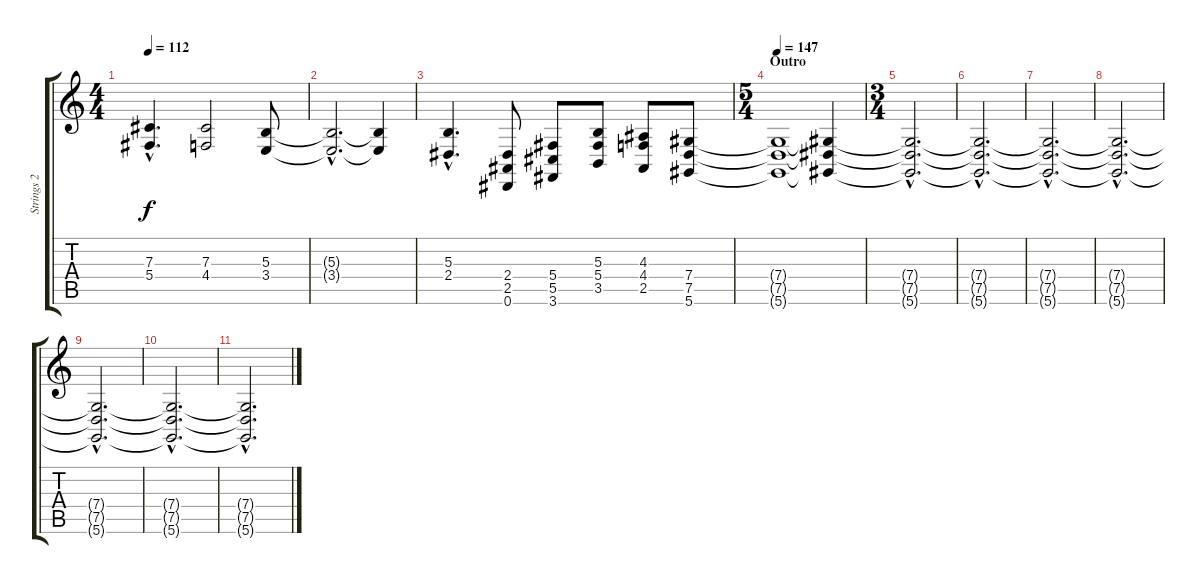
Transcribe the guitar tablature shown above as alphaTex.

\track ("Strings 2" "Strings 2") {instrument stringensemble1}
\staff {score tabs}
\tuning (Eb4 Bb3 Gb3 Db3 Ab2 Eb2) {hide}
\ts (4 4)
\tempo 112
\clef g2
\ks c
(7.3{hac t} 5.4{hac t}).4{d dy f} (7.3 4.4).2 (5.3 3.4).8 |
(5.3{hac t} 3.4{hac t}).2{d} (5.3{t} 3.4{t}).4 |
(5.3{hac} 2.4{hac}).4{d} (2.4 2.5 0.6).8 (5.4 5.5 3.6).8 (5.3 5.4 3.5).8 (4.3 4.4 2.5).8 (7.4 7.5 5.6).8 |
\ts (5 4)
\section ("" "Outro")
\tempo 147
(7.4{t} 7.5{t} 5.6{t}).1 (7.4{t} 7.5{t} 5.6{t}).4 |
\ts (3 4)
(7.4{hac t} 7.5{hac t} 5.6{hac t}).2{d} |
(7.4{hac t} 7.5{hac t} 5.6{hac t}).2{d} |
(7.4{hac t} 7.5{hac t} 5.6{hac t}).2{d} |
(7.4{hac t} 7.5{hac t} 5.6{hac t}).2{d} |
(7.4{hac t} 7.5{hac t} 5.6{hac t}).2{d} |
(7.4{hac t} 7.5{hac t} 5.6{hac t}).2{d} |
(7.4{hac t} 7.5{hac t} 5.6{hac t}).2{d volume 0}
